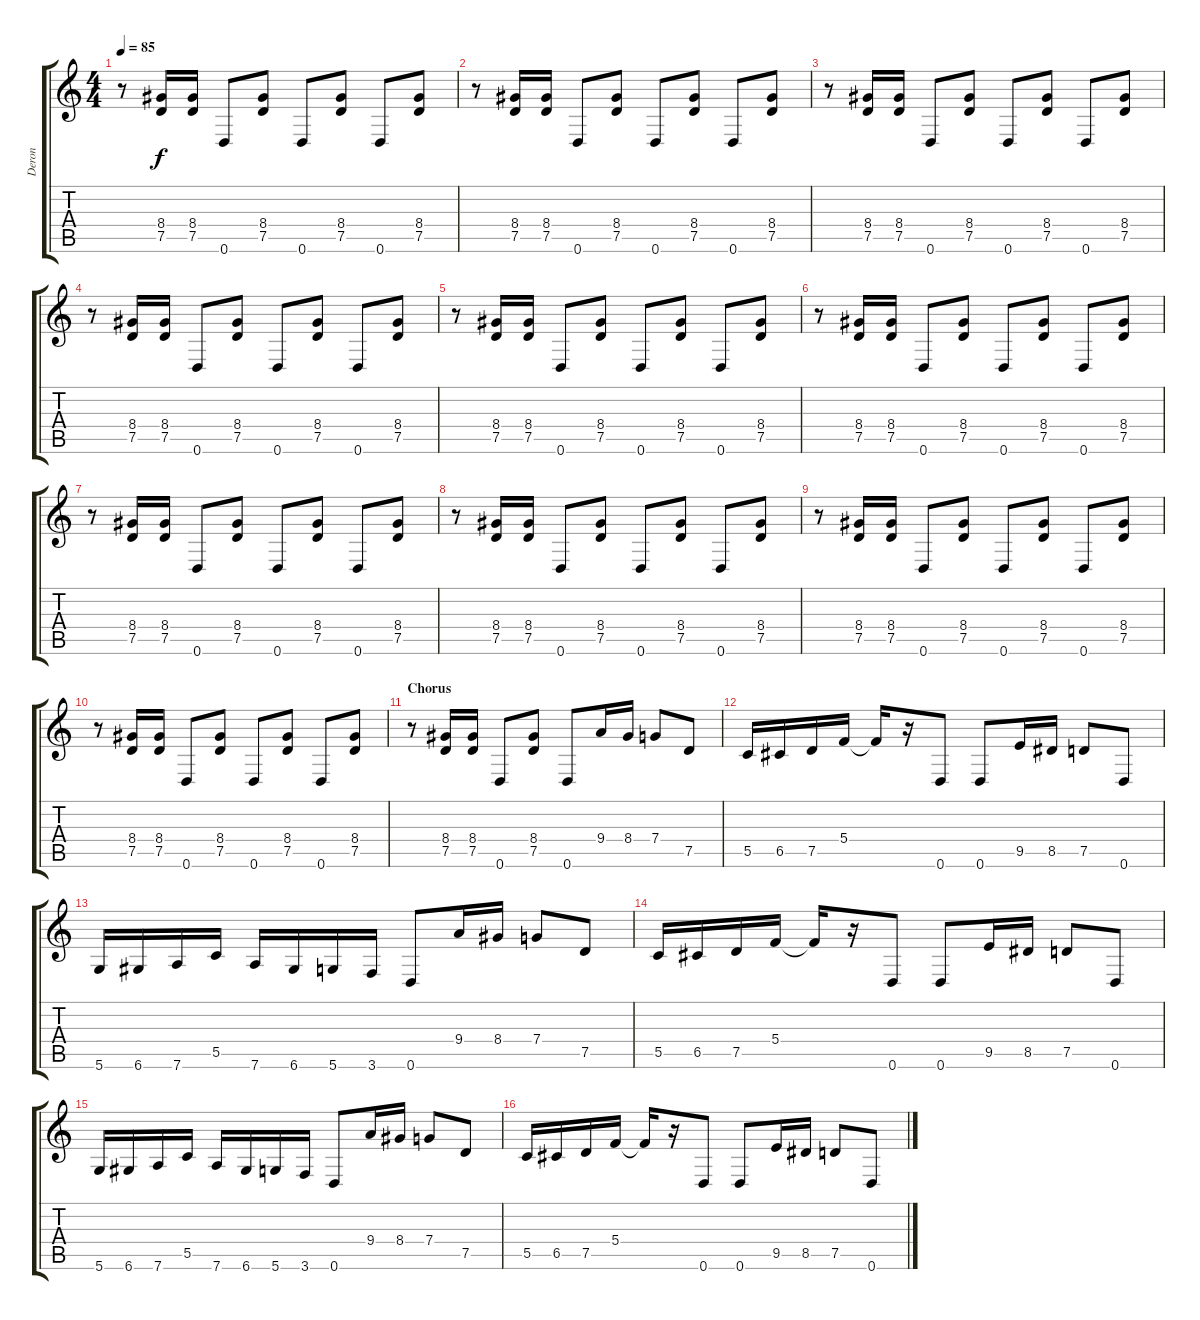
\track ("Deron" "Deron") {instrument overdrivenguitar}
\staff {score tabs}
\tuning (D4 A3 F3 C3 G2 D2) {hide}
\ts (4 4)
\tempo 85
\clef g2
\ks c
r.8{dy f} (8.4 7.5).16 (8.4 7.5).16 0.6.8 (8.4 7.5).8 0.6.8 (8.4 7.5).8 0.6.8 (8.4 7.5).8 |
r.8 (8.4 7.5).16 (8.4 7.5).16 0.6.8 (8.4 7.5).8 0.6.8 (8.4 7.5).8 0.6.8 (8.4 7.5).8 |
r.8 (8.4 7.5).16 (8.4 7.5).16 0.6.8 (8.4 7.5).8 0.6.8 (8.4 7.5).8 0.6.8 (8.4 7.5).8 |
r.8 (8.4 7.5).16 (8.4 7.5).16 0.6.8 (8.4 7.5).8 0.6.8 (8.4 7.5).8 0.6.8 (8.4 7.5).8 |
r.8 (8.4 7.5).16 (8.4 7.5).16 0.6.8 (8.4 7.5).8 0.6.8 (8.4 7.5).8 0.6.8 (8.4 7.5).8 |
r.8 (8.4 7.5).16 (8.4 7.5).16 0.6.8 (8.4 7.5).8 0.6.8 (8.4 7.5).8 0.6.8 (8.4 7.5).8 |
r.8 (8.4 7.5).16 (8.4 7.5).16 0.6.8 (8.4 7.5).8 0.6.8 (8.4 7.5).8 0.6.8 (8.4 7.5).8 |
r.8 (8.4 7.5).16 (8.4 7.5).16 0.6.8 (8.4 7.5).8 0.6.8 (8.4 7.5).8 0.6.8 (8.4 7.5).8 |
r.8 (8.4 7.5).16 (8.4 7.5).16 0.6.8 (8.4 7.5).8 0.6.8 (8.4 7.5).8 0.6.8 (8.4 7.5).8 |
r.8 (8.4 7.5).16 (8.4 7.5).16 0.6.8 (8.4 7.5).8 0.6.8 (8.4 7.5).8 0.6.8 (8.4 7.5).8 |
\section ("" "Chorus")
r.8 (8.4 7.5).16 (8.4 7.5).16 0.6.8 (8.4 7.5).8 0.6.8 9.4.16 8.4.16 7.4.8 7.5.8 |
5.5.16 6.5.16 7.5.16 5.4.16 5.4{t}.16 r.16 0.6.8 0.6.8 9.5.16 8.5.16 7.5.8 0.6.8 |
5.6.16 6.6.16 7.6.16 5.5.16 7.6.16 6.6.16 5.6.16 3.6.16 0.6.8 9.4.16 8.4.16 7.4.8 7.5.8 |
5.5.16 6.5.16 7.5.16 5.4.16 5.4{t}.16 r.16 0.6.8 0.6.8 9.5.16 8.5.16 7.5.8 0.6.8 |
5.6.16 6.6.16 7.6.16 5.5.16 7.6.16 6.6.16 5.6.16 3.6.16 0.6.8 9.4.16 8.4.16 7.4.8 7.5.8 |
5.5.16 6.5.16 7.5.16 5.4.16 5.4{t}.16 r.16 0.6.8 0.6.8 9.5.16 8.5.16 7.5.8 0.6.8
